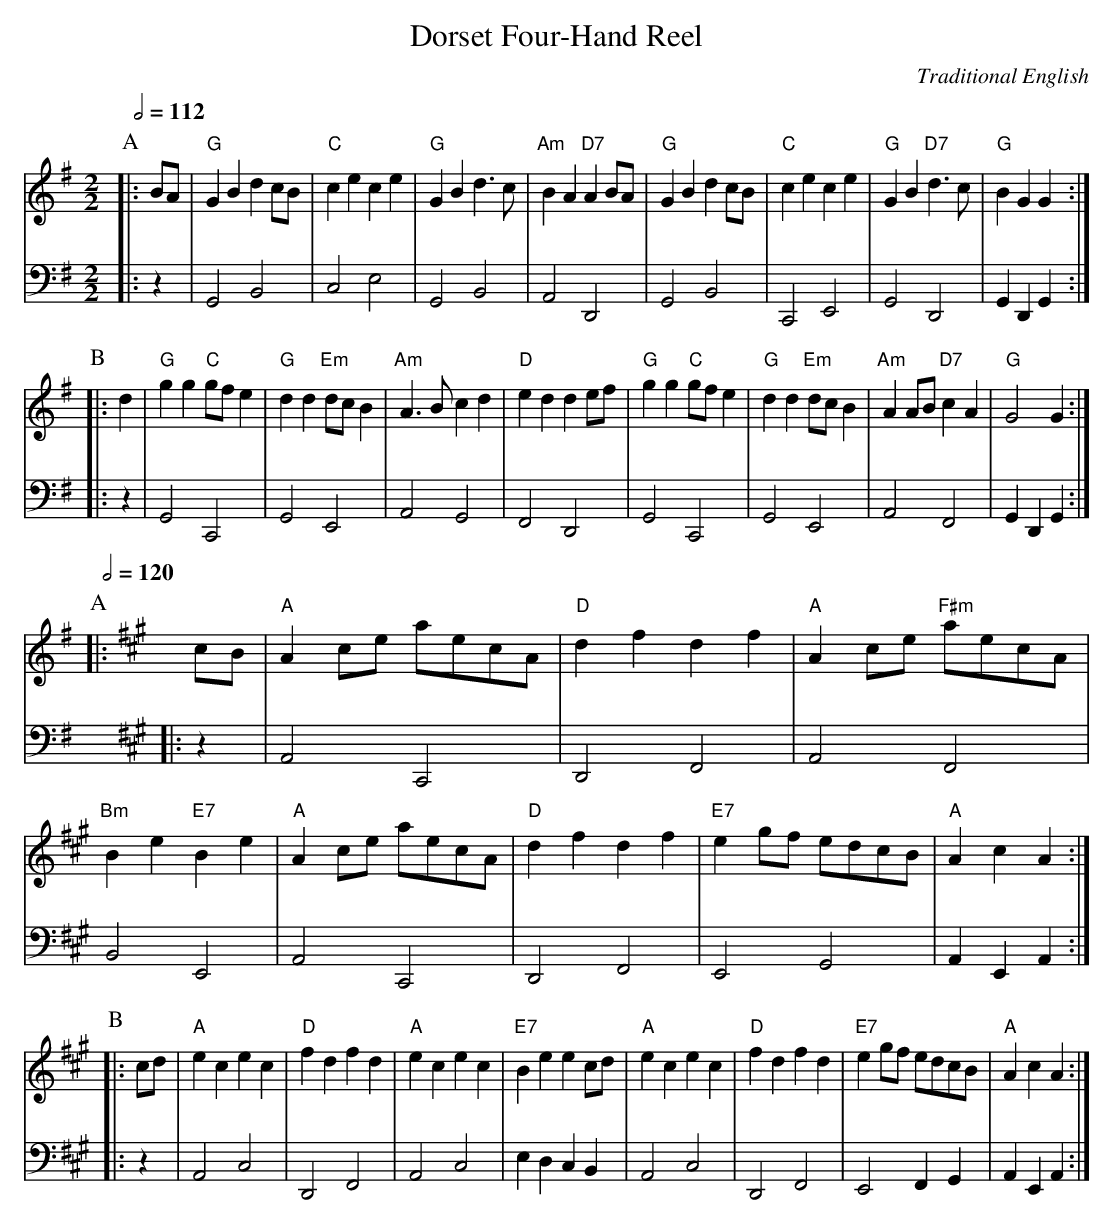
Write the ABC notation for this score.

X:1
T:Dorset Four-Hand Reel
C:Traditional English
M:2/2
L:1/4
Q:1/2=112
K:G
P:A
V:1
|: B/A/ | "G"GB dc/B/ | "C"ce ce | "G"GB d3/c/ | "Am"BA "D7"AB/A/ |\
"G"GB dc/B/ | "C"ce ce | "G"GB "D7"d3/c/ | "G"BG G :|
V:2 bass octave=-2
|: z | G2 B2 | c2 e2 | G2 B2 | A2 D2 |\
G2 B2 | C2 E2 | G2 D2 | GD G :|
P:B
V:1
|: d | "G"gg "C"g/f/e | "G"dd "Em"d/c/B | "Am"A3/B/ cd | "D"ed de/f/ |\
"G"gg "C"g/f/e | "G"dd "Em"d/c/B | "Am"AA/B/ "D7"cA | "G"G2 G :|
V:2
|: z | G2 C2 | G2 E2 | A2 G2 | F2 D2 |\
G2 C2 | G2 E2 | A2 F2 | GD G :|
P:A
V:1
Q:1/2=120
K:A
|: c/B/ | "A"Ac/e/ a/e/c/A/ | "D"df df | "A"Ac/e/ "F#m"a/e/c/A/ | "Bm"Be "E7"Be |\
"A"Ac/e/ a/e/c/A/ | "D"df df | "E7"eg/f/ e/d/c/B/ | "A"Ac A :|
V:2
K:A
|: z | A2 C2 | D2 F2 | A2 F2 | B2 E2 |\
A2 C2 | D2 F2 | E2 G2 | AE A :|
P:B
V:1
|: c/d/ | "A"ec ec | "D"fd fd | "A"ec ec | "E7"Be ec/d/ |\
"A"ec ec | "D"fd fd | "E7"eg/f/ e/d/c/B/ | "A"Ac A :|
V:2
|: z | A2 c2 | D2 F2 | A2 c2 | ed cB |\
A2 c2 | D2 F2 | E2 FG | AE A :|
